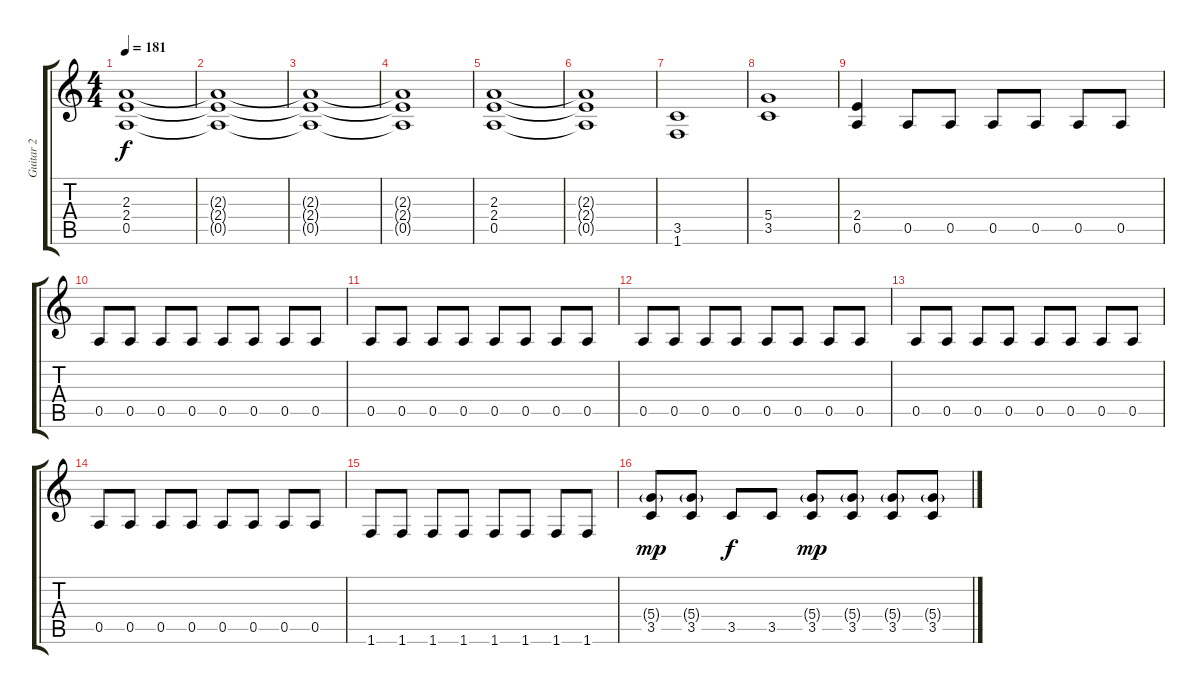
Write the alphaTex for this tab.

\track ("Guitar 2" "Guitar 2") {instrument overdrivenguitar}
\staff {score tabs}
\tuning (E4 B3 G3 D3 A2 E2) {hide}
\ts (4 4)
\tempo 181
\clef g2
\ks c
(2.3 2.4 0.5).1{dy f} |
(2.3{t} 2.4{t} 0.5{t}).1 |
(2.3{t} 2.4{t} 0.5{t}).1 |
(2.3{t} 2.4{t} 0.5{t}).1 |
(2.3 2.4 0.5).1 |
(2.3{t} 2.4{t} 0.5{t}).1 |
(3.5 1.6).1 |
(5.4 3.5).1 |
(2.4 0.5).4 0.5.8 0.5.8 0.5.8 0.5.8 0.5.8 0.5.8 |
0.5.8 0.5.8 0.5.8 0.5.8 0.5.8 0.5.8 0.5.8 0.5.8 |
0.5.8 0.5.8 0.5.8 0.5.8 0.5.8 0.5.8 0.5.8 0.5.8 |
0.5.8 0.5.8 0.5.8 0.5.8 0.5.8 0.5.8 0.5.8 0.5.8 |
0.5.8 0.5.8 0.5.8 0.5.8 0.5.8 0.5.8 0.5.8 0.5.8 |
0.5.8 0.5.8 0.5.8 0.5.8 0.5.8 0.5.8 0.5.8 0.5.8 |
1.6.8 1.6.8 1.6.8 1.6.8 1.6.8 1.6.8 1.6.8 1.6.8 |
(5.4{g} 3.5).8{dy mp} (5.4{g} 3.5).8 3.5.8{dy f} 3.5.8 (5.4{g} 3.5).8{dy mp} (5.4{g} 3.5).8 (5.4{g} 3.5).8 (5.4{g} 3.5).8
